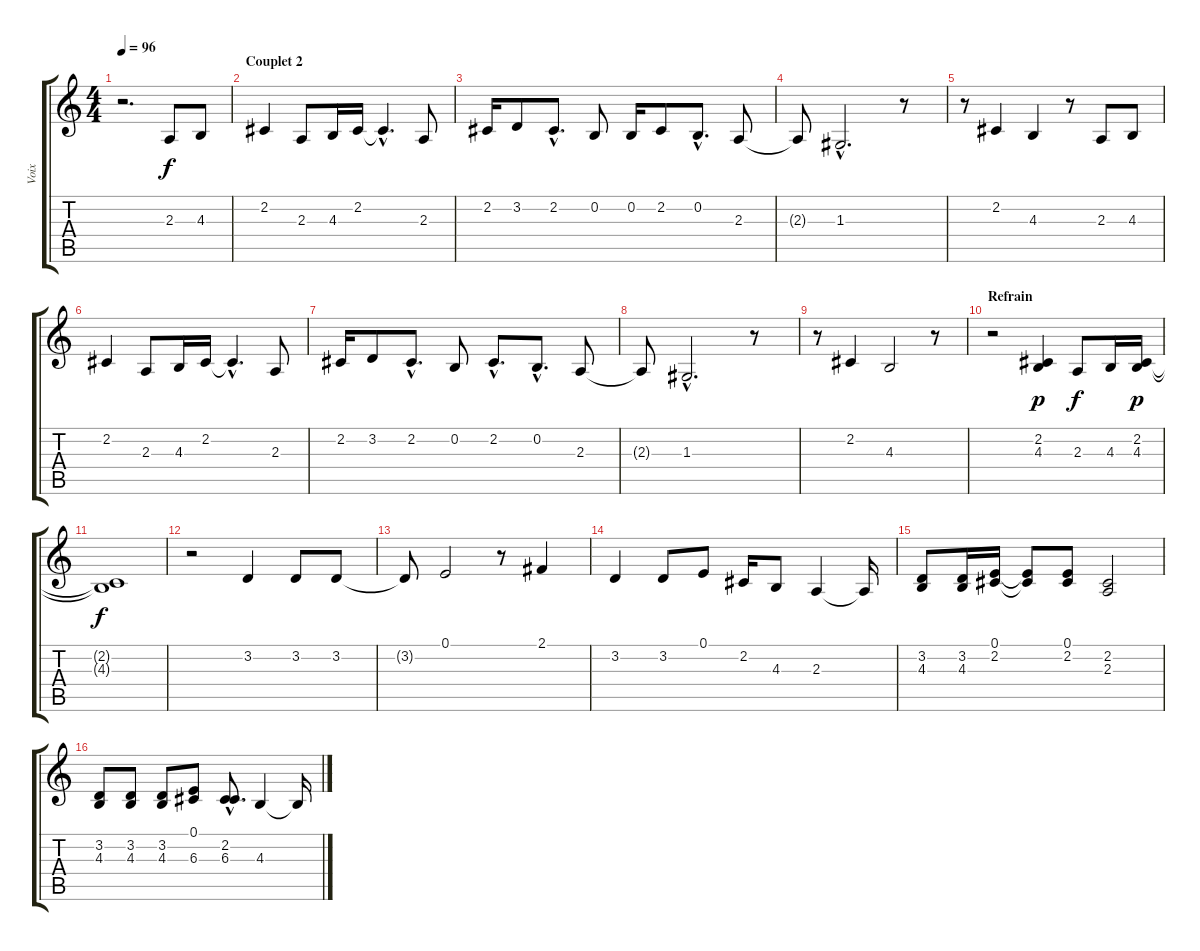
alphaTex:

\track ("Voix" "Voix") {instrument lead6voice}
\staff {score tabs}
\tuning (E4 B3 G3 D3 A2 E2) {hide}
\ts (4 4)
\tempo 96
\clef g2
\ks c
r.2{d dy f} 2.3.8 4.3.8 |
\section ("" "Couplet 2")
2.2.4 2.3.8 4.3.16 2.2.16 2.2{hac t}.4{d} 2.3.8 |
2.2.16 3.2.8 2.2{hac}.8{d} 0.2.8 0.2.16 2.2.8 0.2{hac}.8{d} 2.3.8 |
2.3{t}.8 1.3{hac}.2{d} r.8 |
r.8 2.2.4 4.3.4 r.8 2.3.8 4.3.8 |
2.2.4 2.3.8 4.3.16 2.2.16 2.2{hac t}.4{d} 2.3.8 |
2.2.16 3.2.8 2.2{hac}.8{d} 0.2.8 2.2{hac}.8{d} 0.2{hac}.8{d} 2.3.8 |
2.3{t}.8 1.3{hac}.2{d} r.8 |
r.8 2.2.4 4.3.2 r.8 |
\section ("" "Refrain")
r.2 (2.2 4.3).4{dy p} 2.3.8{dy f} 4.3.16 (2.2 4.3).16{dy p} |
(2.2{t} 4.3{t}).1{dy f} |
r.2 3.2.4 3.2.8 3.2.8 |
3.2{t}.8 0.1.2 r.8 2.1.4 |
3.2.4 3.2.8 0.1.8 2.2.16 4.3.8 2.3.4 2.3{t}.16 |
(3.2 4.3).8 (3.2 4.3).16 (0.1 2.2).16 (0.1{t} 2.2{t}).8 (0.1 2.2).8 (2.2 2.3).2 |
(3.2 4.3).8 (3.2 4.3).8 (3.2 4.3).8 (0.1 6.3).8 (2.2{hac} 6.3{hac}).8{d} 4.3.4 4.3{t}.16
